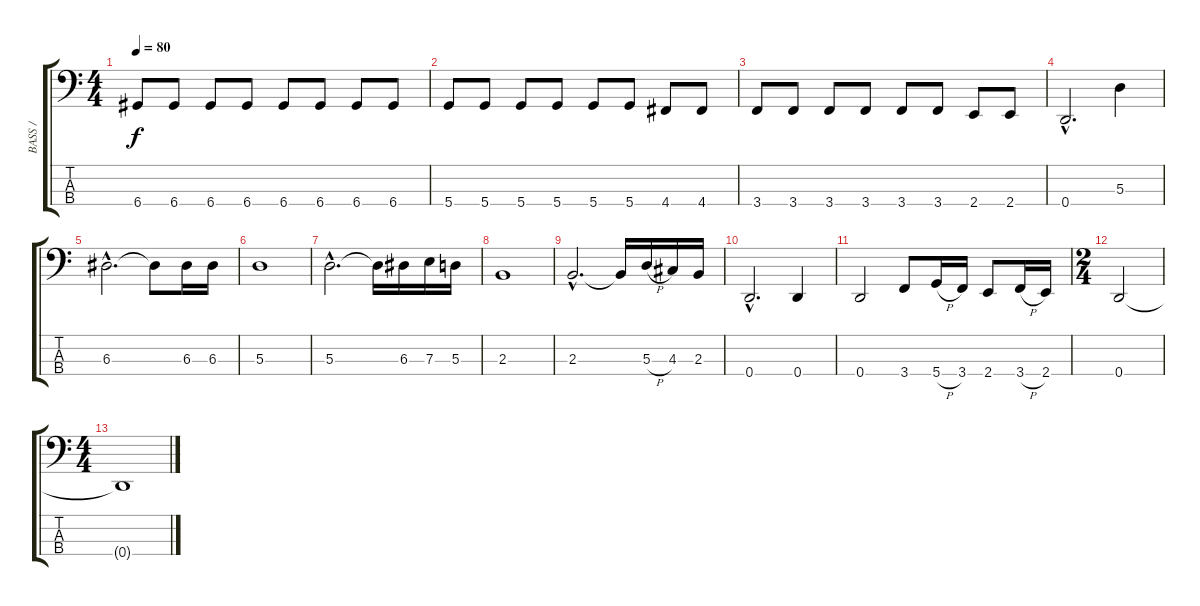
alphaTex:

\track ("BASS /" "BASS /") {instrument electricbassfinger}
\staff {score tabs}
\tuning (G2 D2 A1 D1) {hide}
\ts (4 4)
\tempo 80
\clef f4
\ks c
6.4.8{dy f} 6.4.8 6.4.8 6.4.8 6.4.8 6.4.8 6.4.8 6.4.8 |
5.4.8 5.4.8 5.4.8 5.4.8 5.4.8 5.4.8 4.4.8 4.4.8 |
3.4.8 3.4.8 3.4.8 3.4.8 3.4.8 3.4.8 2.4.8 2.4.8 |
0.4{hac}.2{d} 5.3.4 |
6.3{hac}.2{d} 6.3{t}.8 6.3.16 6.3.16 |
5.3.1 |
5.3{hac}.2{d} 5.3{t}.16 6.3.16 7.3.16 5.3.16 |
2.3.1 |
2.3{hac}.2{d} 2.3{t}.16 5.3{h}.16 4.3.16 2.3.16 |
0.4{hac}.2{d} 0.4.4 |
0.4.2 3.4.8 5.4{h}.16 3.4.16 2.4.8 3.4{h}.16 2.4.16 |
\ts (2 4)
0.4.2 |
\ts (4 4)
0.4{t}.1
